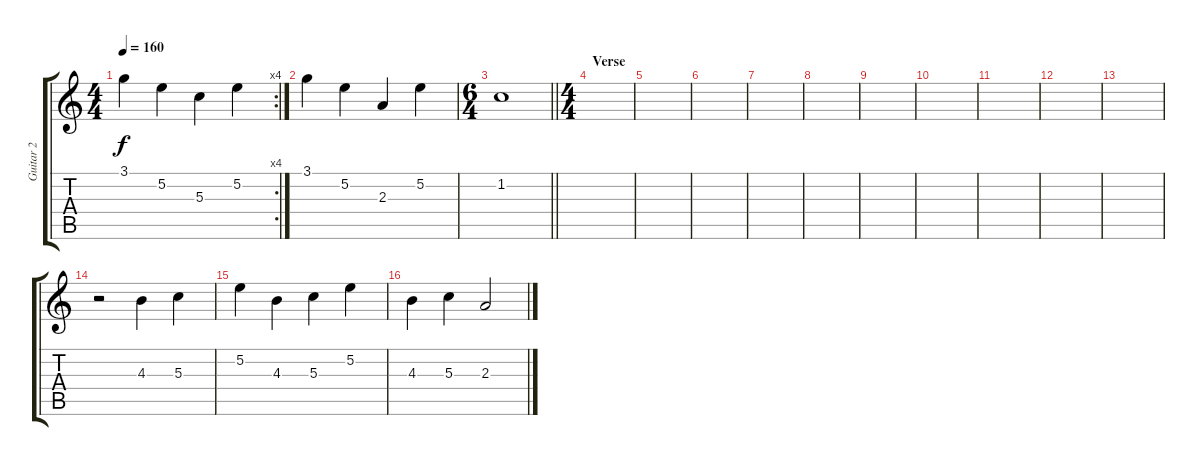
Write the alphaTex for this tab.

\track ("Guitar 2" "Guitar 2") {instrument acousticguitarsteel}
\staff {score tabs}
\tuning (E4 B3 G3 D3 A2 E2) {hide}
\rc 4
\ts (4 4)
\tempo 160
\clef g2
\ks c
3.1.4{dy f} 5.2.4 5.3.4 5.2.4 |
3.1.4 5.2.4 2.3.4 5.2.4 |
\ts (6 4)
\barLineRight lightlight
1.2.1 |
\ts (4 4)
\section ("" "Verse")
|
|
|
|
|
|
|
|
|
|
r.2 4.3.4 5.3.4 |
5.2.4 4.3.4 5.3.4 5.2.4 |
4.3.4 5.3.4 2.3.2
